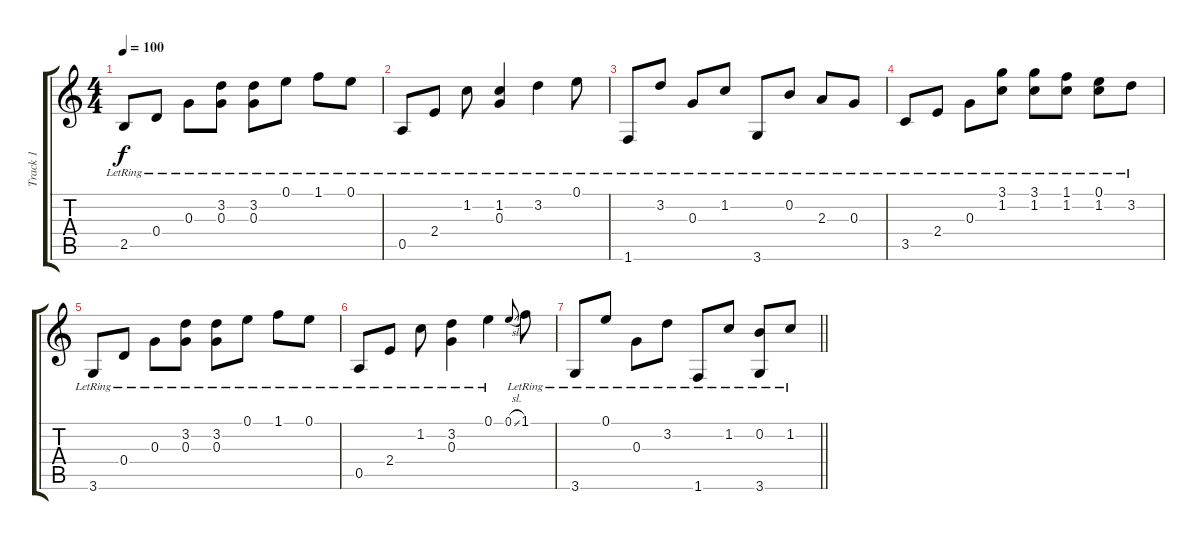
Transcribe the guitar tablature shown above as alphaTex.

\track ("Track 1" "Track 1") {instrument acousticguitarsteel}
\staff {score tabs}
\tuning (E4 B3 G3 D3 A2 E2) {hide}
\ts (4 4)
\tempo 100
\clef g2
\ks c
2.5{lr}.8{dy f} 0.4{lr}.8 0.3{lr}.8 (3.2{lr} 0.3{lr}).8 (3.2{lr} 0.3{lr}).8 0.1{lr}.8 1.1{lr}.8 0.1{lr}.8 |
0.5{lr}.8 2.4{lr}.8 1.2{lr}.8 (1.2{lr} 0.3{lr}).4 3.2{lr}.4 0.1{lr}.8 |
1.6{lr}.8 3.2{lr}.8 0.3{lr}.8 1.2{lr}.8 3.6{lr}.8 0.2{lr}.8 2.3{lr}.8 0.3{lr}.8 |
3.5{lr}.8 2.4{lr}.8 0.3{lr}.8 (3.1{lr} 1.2{lr}).8 (3.1{lr} 1.2{lr}).8 (1.1{lr} 1.2{lr}).8 (0.1{lr} 1.2{lr}).8 3.2{lr}.8 |
3.6{lr}.8 0.4{lr}.8 0.3{lr}.8 (3.2{lr} 0.3{lr}).8 (3.2{lr} 0.3{lr}).8 0.1{lr}.8 1.1{lr}.8 0.1{lr}.8 |
0.5{lr}.8 2.4{lr}.8 1.2{lr}.8 (3.2{lr} 0.3{lr}).4 0.1{lr}.4 0.1{sl}.8{gr onbeat} 1.1{lr}.8 |
\barLineRight lightlight
3.6{lr}.8 0.1{lr}.8 0.3{lr}.8 3.2{lr}.8 1.6{lr}.8 1.2{lr}.8 (0.2{lr} 3.6{lr}).8 1.2{lr}.8
